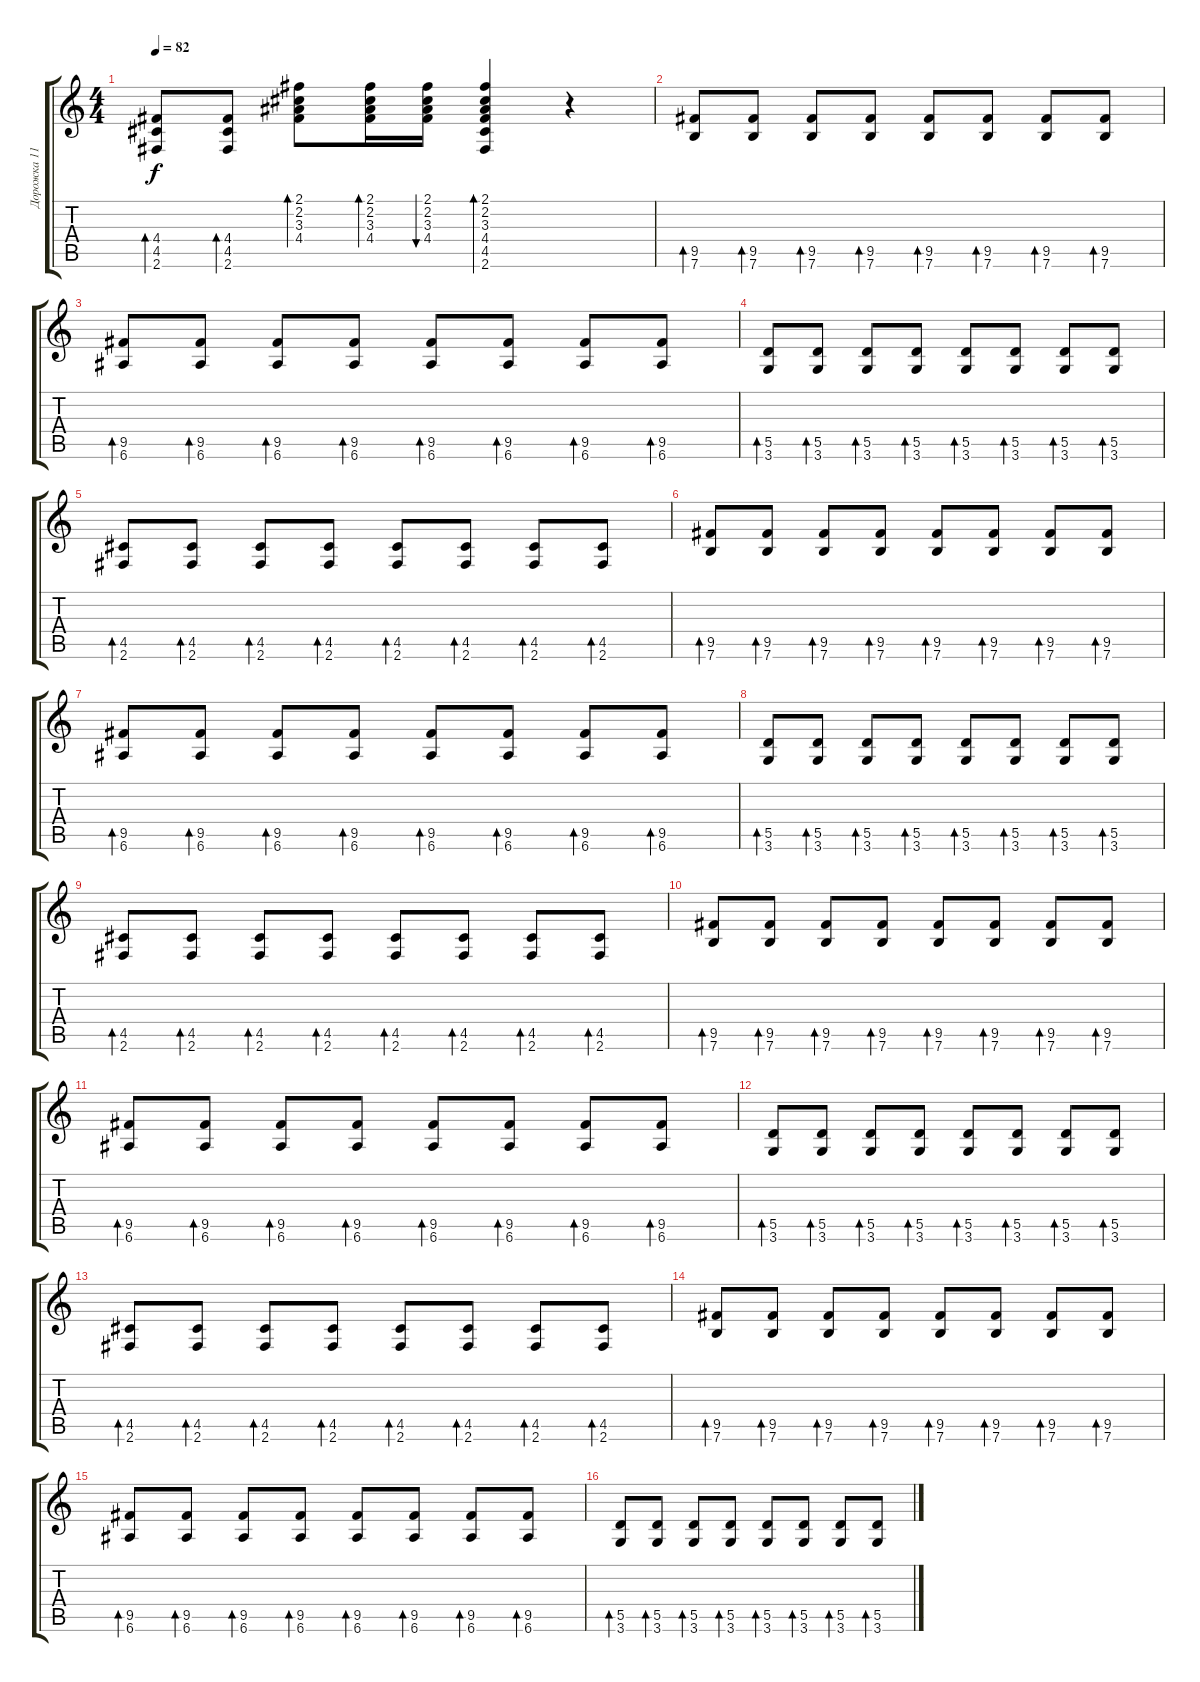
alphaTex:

\track ("Дорожка 11" "Дорожка 11") {instrument electricguitarclean}
\staff {score tabs}
\tuning (E4 B3 G3 D3 A2 E2) {hide}
\ts (4 4)
\tempo 82
\clef g2
\ks c
(4.4 4.5 2.6).8{bd 60 dy f} (4.4 4.5 2.6).8{bd 60} (2.1 2.2 3.3 4.4).8{bd 60} (2.1 2.2 3.3 4.4).16{bd 60} (2.1 2.2 3.3 4.4).16{bu 60} (2.1 2.2 3.3 4.4 4.5 2.6).4{bd 60} r.4 |
(9.5 7.6).8{bd 60} (9.5 7.6).8{bd 60} (9.5 7.6).8{bd 60} (9.5 7.6).8{bd 60} (9.5 7.6).8{bd 60} (9.5 7.6).8{bd 60} (9.5 7.6).8{bd 60} (9.5 7.6).8{bd 60} |
(9.5 6.6).8{bd 60} (9.5 6.6).8{bd 60} (9.5 6.6).8{bd 60} (9.5 6.6).8{bd 60} (9.5 6.6).8{bd 60} (9.5 6.6).8{bd 60} (9.5 6.6).8{bd 60} (9.5 6.6).8{bd 60} |
(5.5 3.6).8{bd 60} (5.5 3.6).8{bd 60} (5.5 3.6).8{bd 60} (5.5 3.6).8{bd 60} (5.5 3.6).8{bd 60} (5.5 3.6).8{bd 60} (5.5 3.6).8{bd 60} (5.5 3.6).8{bd 60} |
(4.5 2.6).8{bd 60} (4.5 2.6).8{bd 60} (4.5 2.6).8{bd 60} (4.5 2.6).8{bd 60} (4.5 2.6).8{bd 60} (4.5 2.6).8{bd 60} (4.5 2.6).8{bd 60} (4.5 2.6).8{bd 60} |
(9.5 7.6).8{bd 60} (9.5 7.6).8{bd 60} (9.5 7.6).8{bd 60} (9.5 7.6).8{bd 60} (9.5 7.6).8{bd 60} (9.5 7.6).8{bd 60} (9.5 7.6).8{bd 60} (9.5 7.6).8{bd 60} |
(9.5 6.6).8{bd 60} (9.5 6.6).8{bd 60} (9.5 6.6).8{bd 60} (9.5 6.6).8{bd 60} (9.5 6.6).8{bd 60} (9.5 6.6).8{bd 60} (9.5 6.6).8{bd 60} (9.5 6.6).8{bd 60} |
(5.5 3.6).8{bd 60} (5.5 3.6).8{bd 60} (5.5 3.6).8{bd 60} (5.5 3.6).8{bd 60} (5.5 3.6).8{bd 60} (5.5 3.6).8{bd 60} (5.5 3.6).8{bd 60} (5.5 3.6).8{bd 60} |
(4.5 2.6).8{bd 60} (4.5 2.6).8{bd 60} (4.5 2.6).8{bd 60} (4.5 2.6).8{bd 60} (4.5 2.6).8{bd 60} (4.5 2.6).8{bd 60} (4.5 2.6).8{bd 60} (4.5 2.6).8{bd 60} |
(9.5 7.6).8{bd 60} (9.5 7.6).8{bd 60} (9.5 7.6).8{bd 60} (9.5 7.6).8{bd 60} (9.5 7.6).8{bd 60} (9.5 7.6).8{bd 60} (9.5 7.6).8{bd 60} (9.5 7.6).8{bd 60} |
(9.5 6.6).8{bd 60} (9.5 6.6).8{bd 60} (9.5 6.6).8{bd 60} (9.5 6.6).8{bd 60} (9.5 6.6).8{bd 60} (9.5 6.6).8{bd 60} (9.5 6.6).8{bd 60} (9.5 6.6).8{bd 60} |
(5.5 3.6).8{bd 60} (5.5 3.6).8{bd 60} (5.5 3.6).8{bd 60} (5.5 3.6).8{bd 60} (5.5 3.6).8{bd 60} (5.5 3.6).8{bd 60} (5.5 3.6).8{bd 60} (5.5 3.6).8{bd 60} |
(4.5 2.6).8{bd 60} (4.5 2.6).8{bd 60} (4.5 2.6).8{bd 60} (4.5 2.6).8{bd 60} (4.5 2.6).8{bd 60} (4.5 2.6).8{bd 60} (4.5 2.6).8{bd 60} (4.5 2.6).8{bd 60} |
(9.5 7.6).8{bd 60} (9.5 7.6).8{bd 60} (9.5 7.6).8{bd 60} (9.5 7.6).8{bd 60} (9.5 7.6).8{bd 60} (9.5 7.6).8{bd 60} (9.5 7.6).8{bd 60} (9.5 7.6).8{bd 60} |
(9.5 6.6).8{bd 60} (9.5 6.6).8{bd 60} (9.5 6.6).8{bd 60} (9.5 6.6).8{bd 60} (9.5 6.6).8{bd 60} (9.5 6.6).8{bd 60} (9.5 6.6).8{bd 60} (9.5 6.6).8{bd 60} |
(5.5 3.6).8{bd 60} (5.5 3.6).8{bd 60} (5.5 3.6).8{bd 60} (5.5 3.6).8{bd 60} (5.5 3.6).8{bd 60} (5.5 3.6).8{bd 60} (5.5 3.6).8{bd 60} (5.5 3.6).8{bd 60}
